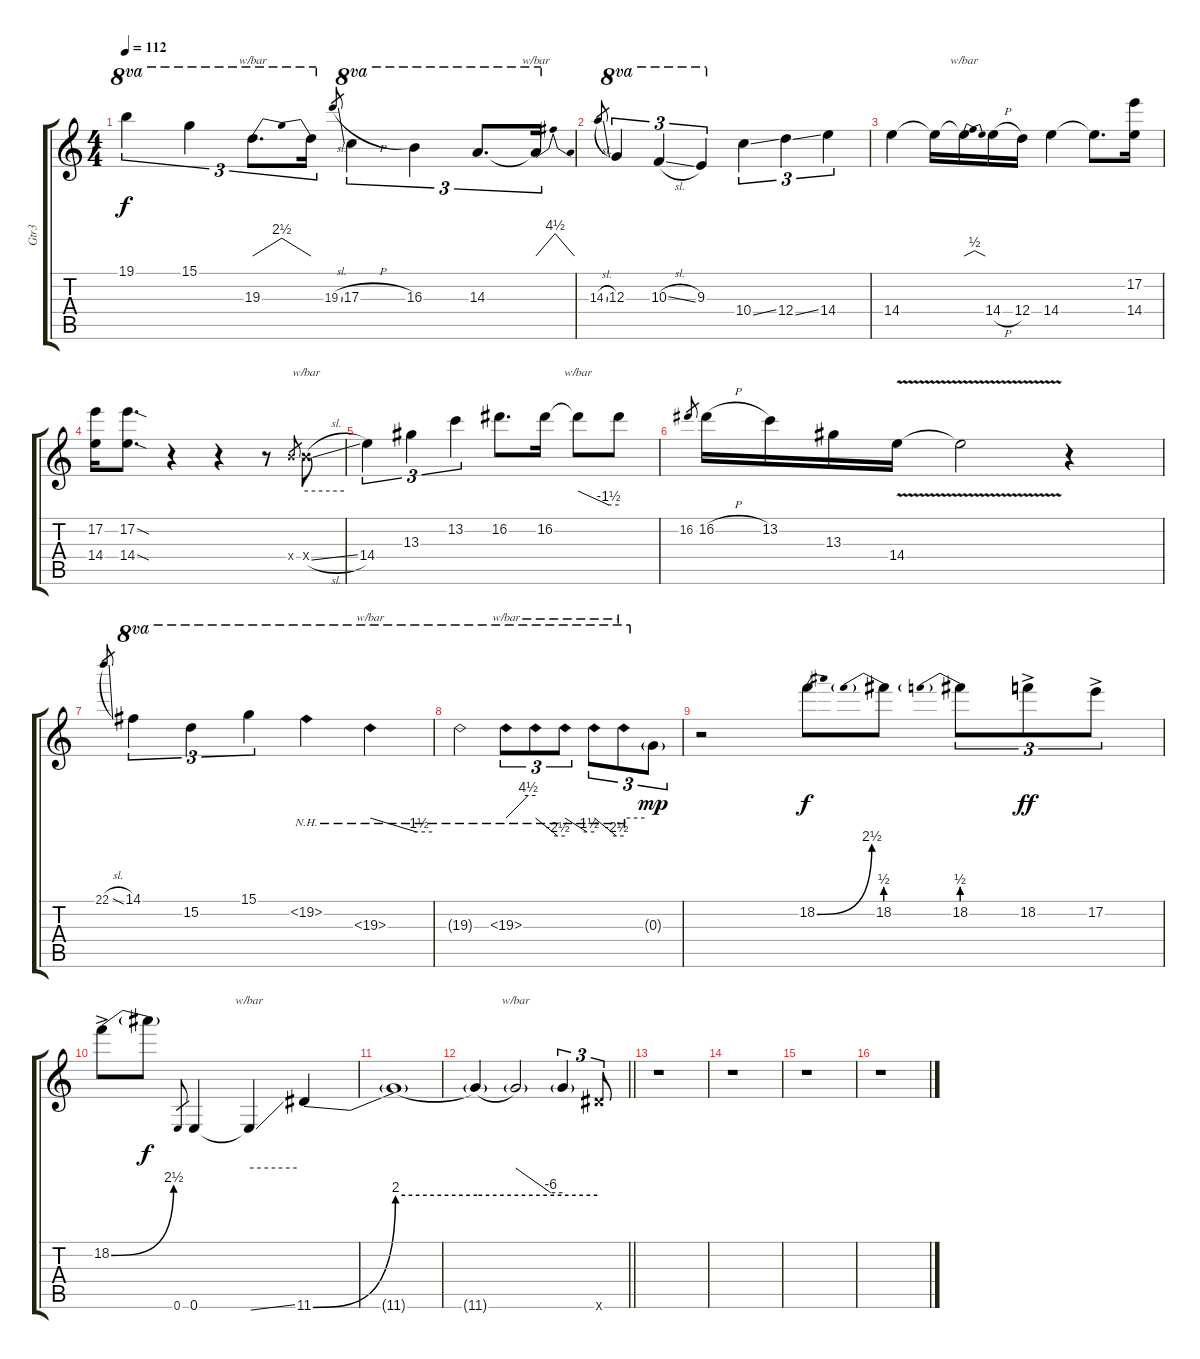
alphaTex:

\track ("Gtr3" "Gtr3") {instrument distortionguitar}
\staff {score tabs}
\tuning (E4 B3 G3 D3 A2 E2) {hide}
\ts (4 4)
\tempo 112
\clef g2
\ks c
19.1.4{tu (3 2) ot 8va dy f} 15.1.4{tu (3 2) ot 8va} 19.3.8{d tu (3 2) tbe (dip default 0 0 30 10 60 0) ot 8va} 19.3{t}.16{tu (3 2) ot 8va} 19.3{sl}.8{gr} 17.3{h}.4{tu (3 2) ot 8va} 16.3.4{tu (3 2) ot 8va} 14.3.8{d tu (3 2) ot 8va} 14.3{t}.16{tu (3 2) tbe (dip default 0 0 30 18 60 0) ot 8va} |
14.3{sl}.8{gr} 12.3.4{tu (3 2) ot 8va} 10.3{sl}.4{tu (3 2) ot 8va} 9.3.4{tu (3 2) ot 8va} 10.4{ss}.4{tu (3 2)} 12.4{ss}.4{tu (3 2)} 14.4.4{tu (3 2)} |
14.4.4 14.4{t}.16 14.4{t}.16{tbe (dip default 0 0 30 2 60 0)} 14.4{h}.16 12.4.16 14.4.4 14.4{t}.8{d} (17.2 14.4).16 |
(17.2 14.4).16 (17.2{sod} 14.4{sod}).8{d} r.4 r.4 r.8 9.4{x}.8{gr} 9.4{sl x}.8{tbe (hold default 0 0 60 0)} |
14.4.4{tu (3 2)} 13.3.4{tu (3 2)} 13.2.4{tu (3 2)} 16.2.8{d} 16.2.16 16.2{t}.8{tbe (custom default 0 0 45 -6 60 -6)} 16.2{t}.8 |
16.2.8{gr} 16.2{h}.16 13.2.16 13.3.16 14.4{v}.16 14.4{v t}.2 r.4 |
22.1{sl}.8{gr} 14.1.4{tu (3 2) ot 8va} 15.2.4{tu (3 2) ot 8va} 15.1.4{tu (3 2) ot 8va} 19.2{nh}.4{ot 8va} 19.3{nh}.4{tbe (custom default 0 0 45 -6 60 -6) ot 8va} |
19.3{nh t}.2{ot 8va} 19.3{nh}.8{tu (3 2) tbe (custom default 0 0 45 18 60 18) ot 8va} 19.3{nh t}.8{tu (3 2) tbe (custom default 0 0 45 -10 60 -10) ot 8va} 19.3{nh t}.8{tu (3 2) tbe (custom default 0 0 45 -6 60 -6) ot 8va} 19.3{nh t}.8{tu (3 2) tbe (custom default 0 0 45 -10 60 -10) ot 8va} 19.3{nh t}.8{tu (3 2) tbe (hold default 0 0 60 0) ot 8va} 0.3{g}.8{tu (3 2) dy mp} |
r.2 18.2{be (bend 0 0 60 10)}.8{dy f} 18.2{be (prebend 0 2 60 2)}.8 18.2{be (prebend 0 2 60 2)}.8{tu (3 2)} 18.2{ac}.8{tu (3 2) dy ff} 17.2{ac}.8{tu (3 2)} |
18.2{be (bend 0 0 60 10) ac}.8 18.2{t}.8{dy f} 0.6.8{gr} 0.6.4 0.6{ss t}.4{tbe (hold default 0 0 60 0)} 11.6{be (bend 0 0 60 8)}.4 |
11.6{be (hold 0 8 60 8) t}.1 |
\barLineRight lightlight
11.6{be (hold 0 8 60 8) t}.4 11.6{t}.2{tbe (custom default 0 0 45 -24 60 -24)} 11.6{t}.4{tu (3 2)} 11.6{x}.8{tu (3 2)} |
r.1 |
r.1 |
r.1 |
r.1
